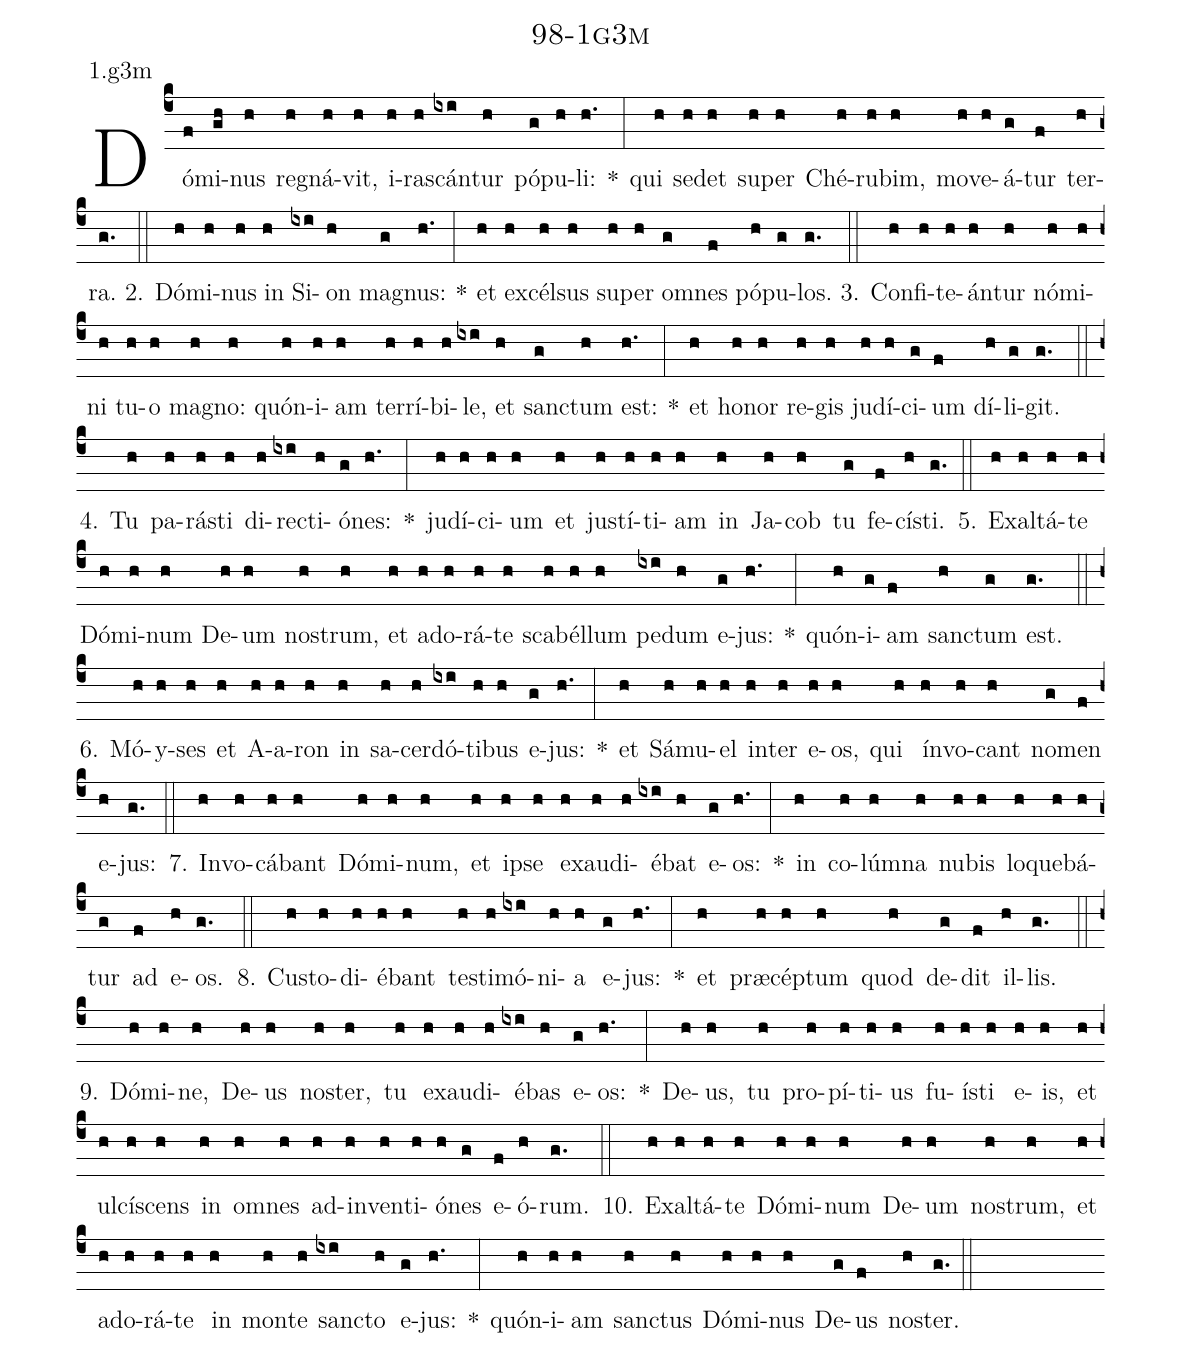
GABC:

name: 98-1g3m;
annotation: 1.g3m;
%%
(c4)Dó(f)mi(gh)nus(h) re(h)gná(h)vit,(h) i(h)ras(h)cán(ixi)tur(h) pó(g)pu(h)li:(h.) *(:) qui(h) se(h)det(h) su(h)per(h) Ché(h)ru(h)bim,(h) mo(h)ve(h)á(g)tur(f) ter(h)ra.(g.) (::)
2. Dó(h)mi(h)nus(h) in(h) Si(ixi)on(h) ma(g)gnus:(h.) *(:) et(h) ex(h)cél(h)sus(h) su(h)per(h) om(g)nes(f) pó(h)pu(g)los.(g.) (::)
3. Con(h)fi(h)te(h)án(h)tur(h) nó(h)mi(h)ni(h) tu(h)o(h) ma(h)gno:(h) quón(h)i(h)am(h) ter(h)rí(h)bi(h)le,(ixi) et(h) sanc(g)tum(h) est:(h.) *(:) et(h) ho(h)nor(h) re(h)gis(h) ju(h)dí(h)ci(g)um(f) dí(h)li(g)git.(g.) (::)
4. Tu(h) pa(h)rás(h)ti(h) di(h)rec(ixi)ti(h)ó(g)nes:(h.) *(:) ju(h)dí(h)ci(h)um(h) et(h) jus(h)tí(h)ti(h)am(h) in(h) Ja(h)cob(h) tu(g) fe(f)cís(h)ti.(g.) (::)
5. Ex(h)al(h)tá(h)te(h) Dó(h)mi(h)num(h) De(h)um(h) nos(h)trum,(h) et(h) ad(h)o(h)rá(h)te(h) sca(h)bél(h)lum(h) pe(ixi)dum(h) e(g)jus:(h.) *(:) quón(h)i(g)am(f) sanc(h)tum(g) est.(g.) (::)
6. Mó(h)y(h)ses(h) et(h) A(h)a(h)ron(h) in(h) sa(h)cer(h)dó(ixi)ti(h)bus(h) e(g)jus:(h.) *(:) et(h) Sá(h)mu(h)el(h) in(h)ter(h) e(h)os,(h) qui(h) ín(h)vo(h)cant(h) no(g)men(f) e(h)jus:(g.) (::)
7. In(h)vo(h)cá(h)bant(h) Dó(h)mi(h)num,(h) et(h) ip(h)se(h) ex(h)au(h)di(h)é(ixi)bat(h) e(g)os:(h.) *(:) in(h) co(h)lúm(h)na(h) nu(h)bis(h) lo(h)que(h)bá(h)tur(g) ad(f) e(h)os.(g.) (::)
8. Cus(h)to(h)di(h)é(h)bant(h) tes(h)ti(h)mó(ixi)ni(h)a(h) e(g)jus:(h.) *(:) et(h) præ(h)cép(h)tum(h) quod(h) de(g)dit(f) il(h)lis.(g.) (::)
9. Dó(h)mi(h)ne,(h) De(h)us(h) nos(h)ter,(h) tu(h) ex(h)au(h)di(h)é(ixi)bas(h) e(g)os:(h.) *(:) De(h)us,(h) tu(h) pro(h)pí(h)ti(h)us(h) fu(h)ís(h)ti(h) e(h)is,(h) et(h) ul(h)cí(h)scens(h) in(h) om(h)nes(h) ad(h)in(h)ven(h)ti(h)ó(h)nes(g) e(f)ó(h)rum.(g.) (::)
10. Ex(h)al(h)tá(h)te(h) Dó(h)mi(h)num(h) De(h)um(h) nos(h)trum,(h) et(h) ad(h)o(h)rá(h)te(h) in(h) mon(h)te(h) sanc(ixi)to(h) e(g)jus:(h.) *(:) quón(h)i(h)am(h) sanc(h)tus(h) Dó(h)mi(h)nus(h) De(g)us(f) nos(h)ter.(g.) (::)
